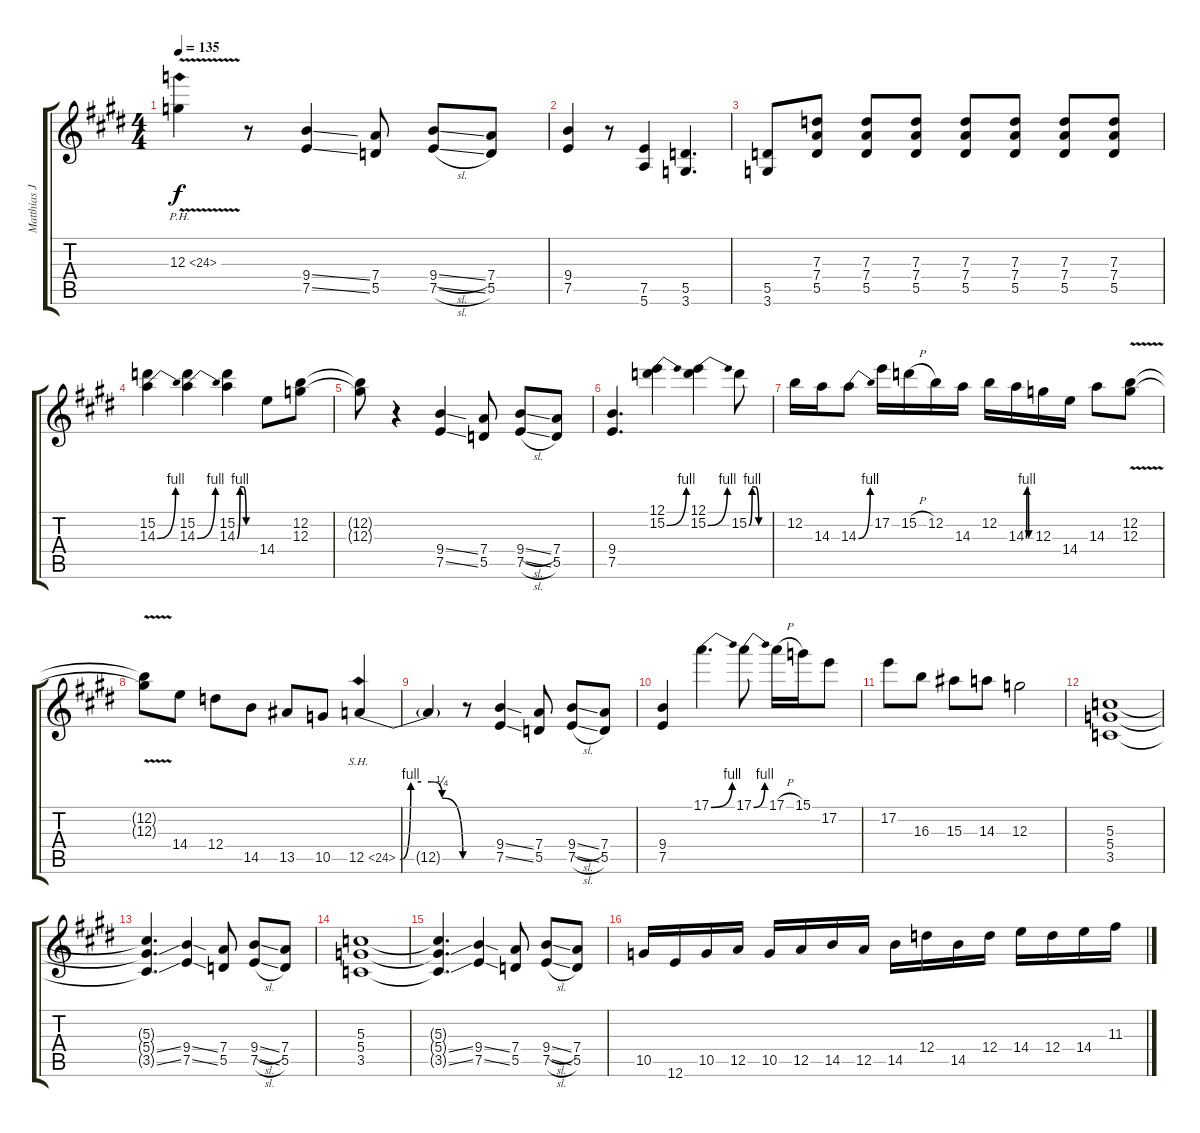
\track ("Matthias Jabs Guitar" "Matthias J") {instrument distortionguitar}
\staff {score tabs}
\tuning (E4 B3 G3 D3 A2 E2) {hide}
\ts (4 4)
\tempo 135
\clef g2
\ks e
12.3{ph 12 v}.4{dy f} r.8 (9.4{ss} 7.5{ss}).4{volume 11 balance 0} (7.4 5.5).8 (9.4{sl} 7.5{sl}).8 (7.4 5.5).8 |
(9.4 7.5).4 r.8 (7.5 5.6).4 (5.5 3.6).4{d} |
(5.5 3.6).8 (7.3 7.4 5.5).8 (7.3 7.4 5.5).8 (7.3 7.4 5.5).8 (7.3 7.4 5.5).8 (7.3 7.4 5.5).8 (7.3 7.4 5.5).8 (7.3 7.4 5.5).8 |
(15.2 14.3{be (bend 0 0 60 4)}).4{volume 15} (15.2 14.3{be (bend 0 0 60 4)}).4 (15.2 14.3{be (custom 0 0 10 4 20 4 30 0 60 0)}).4 14.4.8 (12.2 12.3).8 |
(12.2{t} 12.3{t}).8 r.4 (9.4{ss} 7.5{ss}).4{volume 11} (7.4 5.5).8 (9.4{sl} 7.5{sl}).8 (7.4 5.5).8 |
(9.4 7.5).4{d} (12.1 15.2{be (bend 0 0 60 4)}).4{volume 15 balance 8} (12.1 15.2{be (bend 0 0 60 4)}).4 15.2{be (custom 0 0 10 4 20 4 30 0 60 0)}.8 |
12.2.16 14.3.16 14.3{be (bend 0 0 60 4)}.8 17.2.16 15.2{h}.16 12.2.16 14.3.16 12.2.16 14.3{be (custom 0 0 10 4 20 4 30 0 60 0)}.16 12.3.16 14.4.16 14.3.8 (12.2 12.3{v}).8 |
(12.2{t} 12.3{v t}).8 14.4.8 12.4.8 14.5.8 13.5.8 10.5.8 12.5{be (custom 0 0 10 4 20 4 30 4 40 1 60 0) sh 12}.4 |
12.5{t}.4 r.8 (9.4{ss} 7.5{ss}).4{volume 10 balance 0} (7.4 5.5).8 (9.4{sl} 7.5{sl}).8 (7.4 5.5).8 |
(9.4 7.5).4 17.1{be (bend 0 0 60 4)}.4{d volume 15 balance 8} 17.1{be (bend 0 0 60 4)}.8 17.1{h}.16 15.1.16 17.2.8 |
17.2.8 16.3.8 15.3.8 14.3.8 12.3.2 |
(5.3 5.4 3.5).1 |
(5.3{t} 5.4{ss t} 3.5{ss t}).4{d} (9.4{ss} 7.5{ss}).4 (7.4 5.5).8 (9.4{sl} 7.5{sl}).8 (7.4 5.5).8 |
(5.3 5.4 3.5).1 |
(5.3{t} 5.4{ss t} 3.5{ss t}).4{d} (9.4{ss} 7.5{ss}).4 (7.4 5.5).8 (9.4{sl} 7.5{sl}).8 (7.4 5.5).8 |
10.5.16{volume 14} 12.6.16 10.5.16 12.5.16 10.5.16 12.5.16 14.5.16 12.5.16 14.5.16 12.4.16 14.5.16 12.4.16 14.4.16 12.4.16 14.4.16 11.3.16
